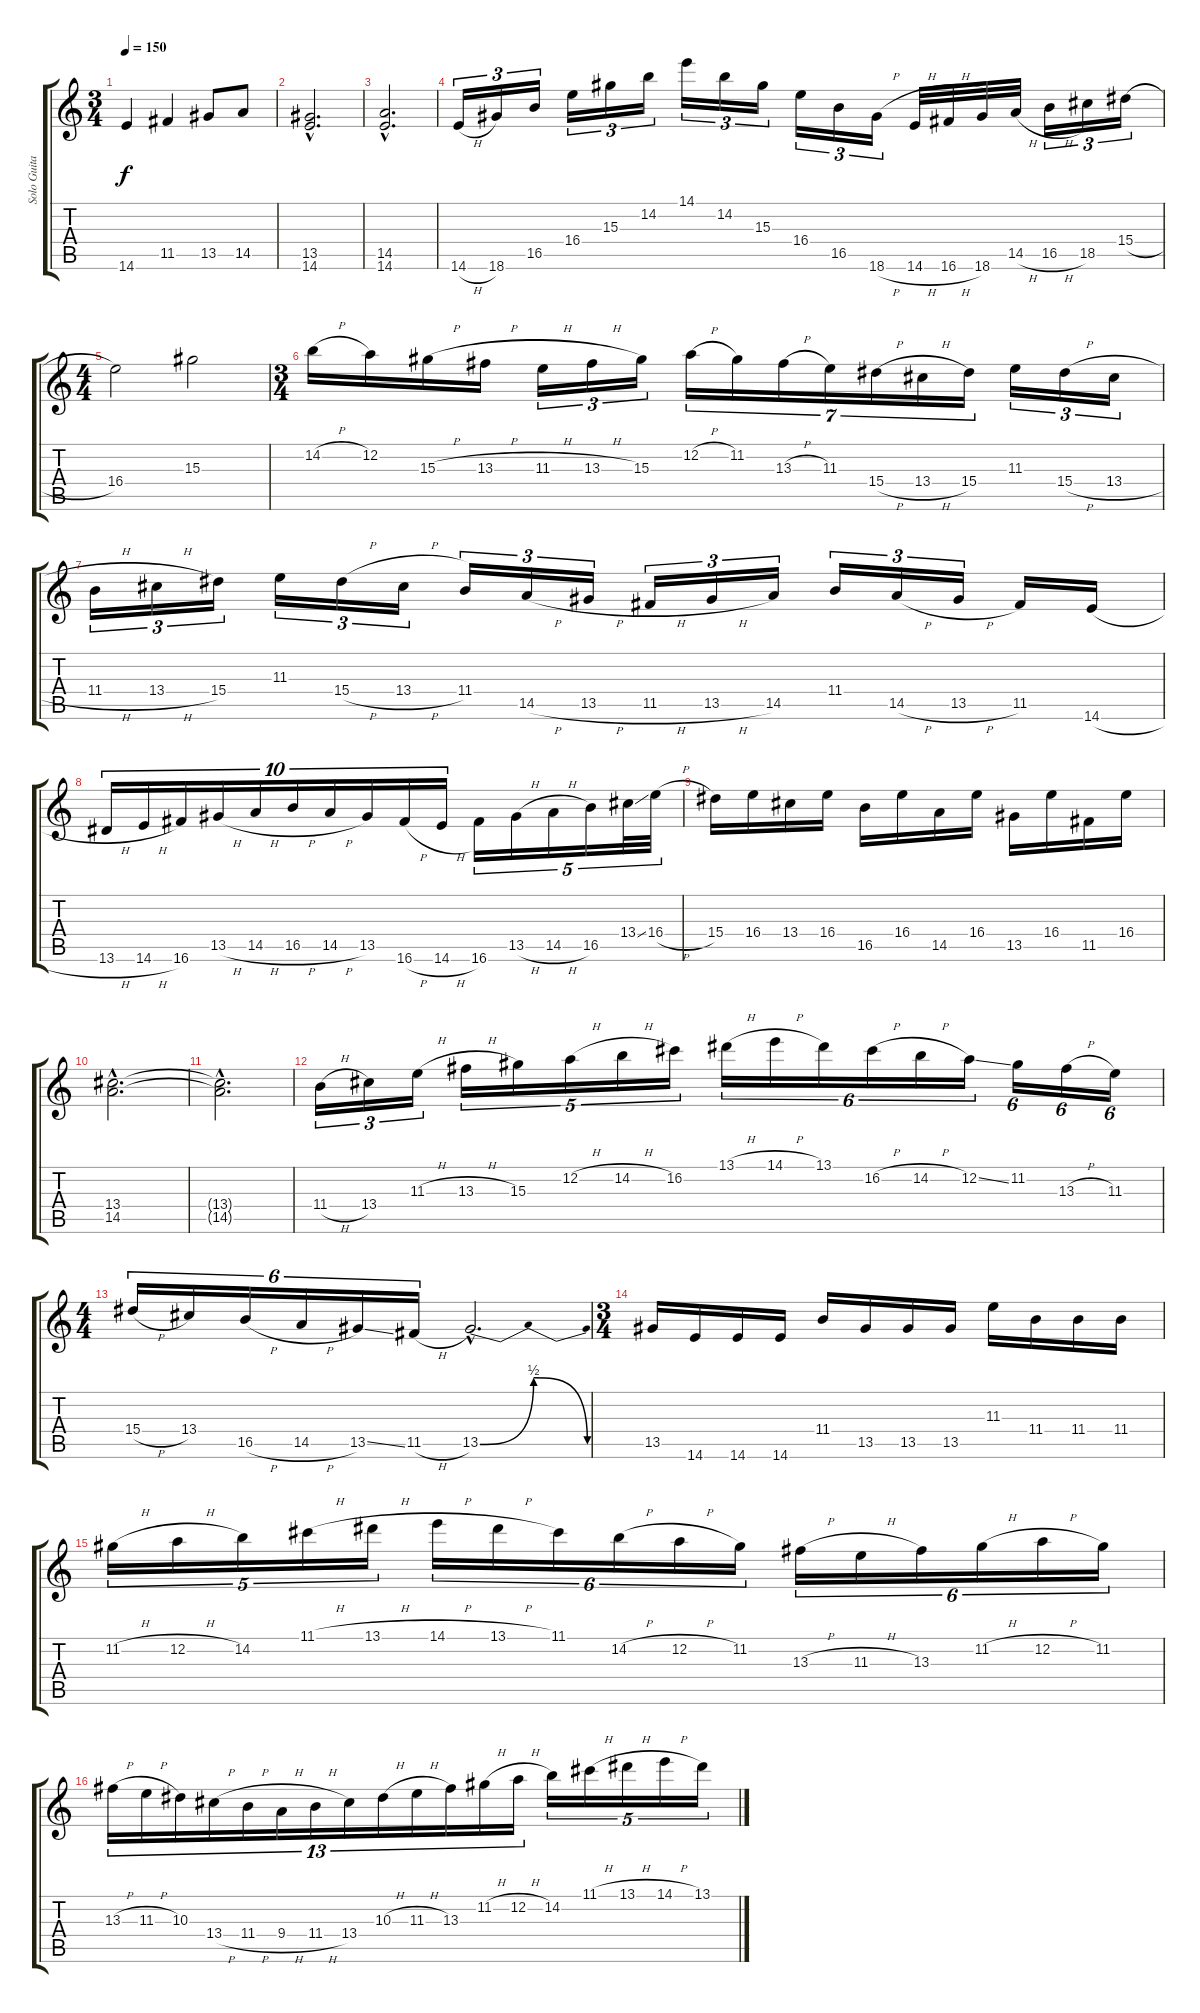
\track ("Solo Guitar" "Solo Guita") {instrument distortionguitar}
\staff {score tabs}
\tuning (D4 A3 F3 C3 G2 D2) {hide}
\ts (3 4)
\tempo 150
\clef g2
\ks c
14.6.4{dy f} 11.5.4 13.5.8 14.5.8 |
(13.5{hac} 14.6{hac}).2{d} |
(14.5{hac} 14.6{hac}).2{d} |
14.6{h}.16{tu (3 2)} 18.6.16{tu (3 2)} 16.5.16{tu (3 2)} 16.4.16{tu (3 2)} 15.3.16{tu (3 2)} 14.2.16{tu (3 2)} 14.1.16{tu (3 2)} 14.2.16{tu (3 2)} 15.3.16{tu (3 2)} 16.4.16{tu (3 2)} 16.5.16{tu (3 2)} 18.6{h}.16{tu (3 2)} 14.6{h}.32 16.6{h}.32 18.6.32 14.5{h}.32 16.5{h}.16{tu (3 2)} 18.5.16{tu (3 2)} 15.4{h}.16{tu (3 2)} |
\ts (4 4)
16.4.2 15.3.2 |
\ts (3 4)
14.2{h}.16 12.2.16 15.3{h}.16 13.3{h}.16 11.3{h}.16{tu (3 2)} 13.3{h}.16{tu (3 2)} 15.3.16{tu (3 2)} 12.2{h}.16{tu (7 4)} 11.2.16{tu (7 4)} 13.3{h}.16{tu (7 4)} 11.3.16{tu (7 4)} 15.4{h}.16{tu (7 4)} 13.4{h}.16{tu (7 4)} 15.4.16{tu (7 4)} 11.3.16{tu (3 2)} 15.4{h}.16{tu (3 2)} 13.4{h}.16{tu (3 2)} |
11.4{h}.16{tu (3 2)} 13.4{h}.16{tu (3 2)} 15.4.16{tu (3 2)} 11.3.16{tu (3 2)} 15.4{h}.16{tu (3 2)} 13.4{h}.16{tu (3 2)} 11.4.16{tu (3 2)} 14.5{h}.16{tu (3 2)} 13.5{h}.16{tu (3 2)} 11.5{h}.16{tu (3 2)} 13.5{h}.16{tu (3 2)} 14.5.16{tu (3 2)} 11.4.16{tu (3 2)} 14.5{h}.16{tu (3 2)} 13.5{h}.16{tu (3 2)} 11.5.16 14.6{h}.16 |
13.6{h}.16{tu (10 8)} 14.6{h}.16{tu (10 8)} 16.6.16{tu (10 8)} 13.5{h}.16{tu (10 8)} 14.5{h}.16{tu (10 8)} 16.5{h}.16{tu (10 8)} 14.5{h}.16{tu (10 8)} 13.5.16{tu (10 8)} 16.6{h}.16{tu (10 8)} 14.6{h}.16{tu (10 8)} 16.6.16{tu (5 4)} 13.5{h}.16{tu (5 4)} 14.5{h}.16{tu (5 4)} 16.5.16{tu (5 4)} 13.4{ss}.32{tu (5 4)} 16.4{h}.32{tu (5 4)} |
15.4.16 16.4.16 13.4.16 16.4.16 16.5.16 16.4.16 14.5.16 16.4.16 13.5.16 16.4.16 11.5.16 16.4.16 |
(13.4{hac} 14.5{hac}).2{d} |
(13.4{hac t} 14.5{hac t}).2{d} |
11.4{h}.16{tu (3 2)} 13.4.16{tu (3 2)} 11.3{h}.16{tu (3 2)} 13.3{h}.16{tu (5 4)} 15.3.16{tu (5 4)} 12.2{h}.16{tu (5 4)} 14.2{h}.16{tu (5 4)} 16.2.16{tu (5 4)} 13.1{h}.16{tu (6 4)} 14.1{h}.16{tu (6 4)} 13.1.16{tu (6 4)} 16.2{h}.16{tu (6 4)} 14.2{h}.16{tu (6 4)} 12.2{ss}.16{tu (6 4)} 11.2.16{tu (6 4)} 13.3{h}.16{tu (6 4)} 11.3.16{tu (6 4)} |
\ts (4 4)
15.4{h}.16{tu (6 4)} 13.4.16{tu (6 4)} 16.5{h}.16{tu (6 4)} 14.5{h}.16{tu (6 4)} 13.5{ss}.16{tu (6 4)} 11.5{h}.16{tu (6 4)} 13.5{be (bendrelease 0 0 30 2 30 2 60 0) hac}.2{d} |
\ts (3 4)
13.5.16 14.6.16 14.6.16 14.6.16 11.4.16 13.5.16 13.5.16 13.5.16 11.3.16 11.4.16 11.4.16 11.4.16 |
11.2{h}.16{tu (5 4)} 12.2{h}.16{tu (5 4)} 14.2.16{tu (5 4)} 11.1{h}.16{tu (5 4)} 13.1{h}.16{tu (5 4)} 14.1{h}.16{tu (6 4)} 13.1{h}.16{tu (6 4)} 11.1.16{tu (6 4)} 14.2{h}.16{tu (6 4)} 12.2{h}.16{tu (6 4)} 11.2.16{tu (6 4)} 13.3{h}.16{tu (6 4)} 11.3{h}.16{tu (6 4)} 13.3.16{tu (6 4)} 11.2{h}.16{tu (6 4)} 12.2{h}.16{tu (6 4)} 11.2.16{tu (6 4)} |
13.3{h}.16{tu (13 8)} 11.3{h}.16{tu (13 8)} 10.3.16{tu (13 8)} 13.4{h}.16{tu (13 8)} 11.4{h}.16{tu (13 8)} 9.4{h}.16{tu (13 8)} 11.4{h}.16{tu (13 8)} 13.4.16{tu (13 8)} 10.3{h}.16{tu (13 8)} 11.3{h}.16{tu (13 8)} 13.3.16{tu (13 8)} 11.2{h}.16{tu (13 8)} 12.2{h}.16{tu (13 8)} 14.2.16{tu (5 4)} 11.1{h}.16{tu (5 4)} 13.1{h}.16{tu (5 4)} 14.1{h}.16{tu (5 4)} 13.1.16{tu (5 4)}
